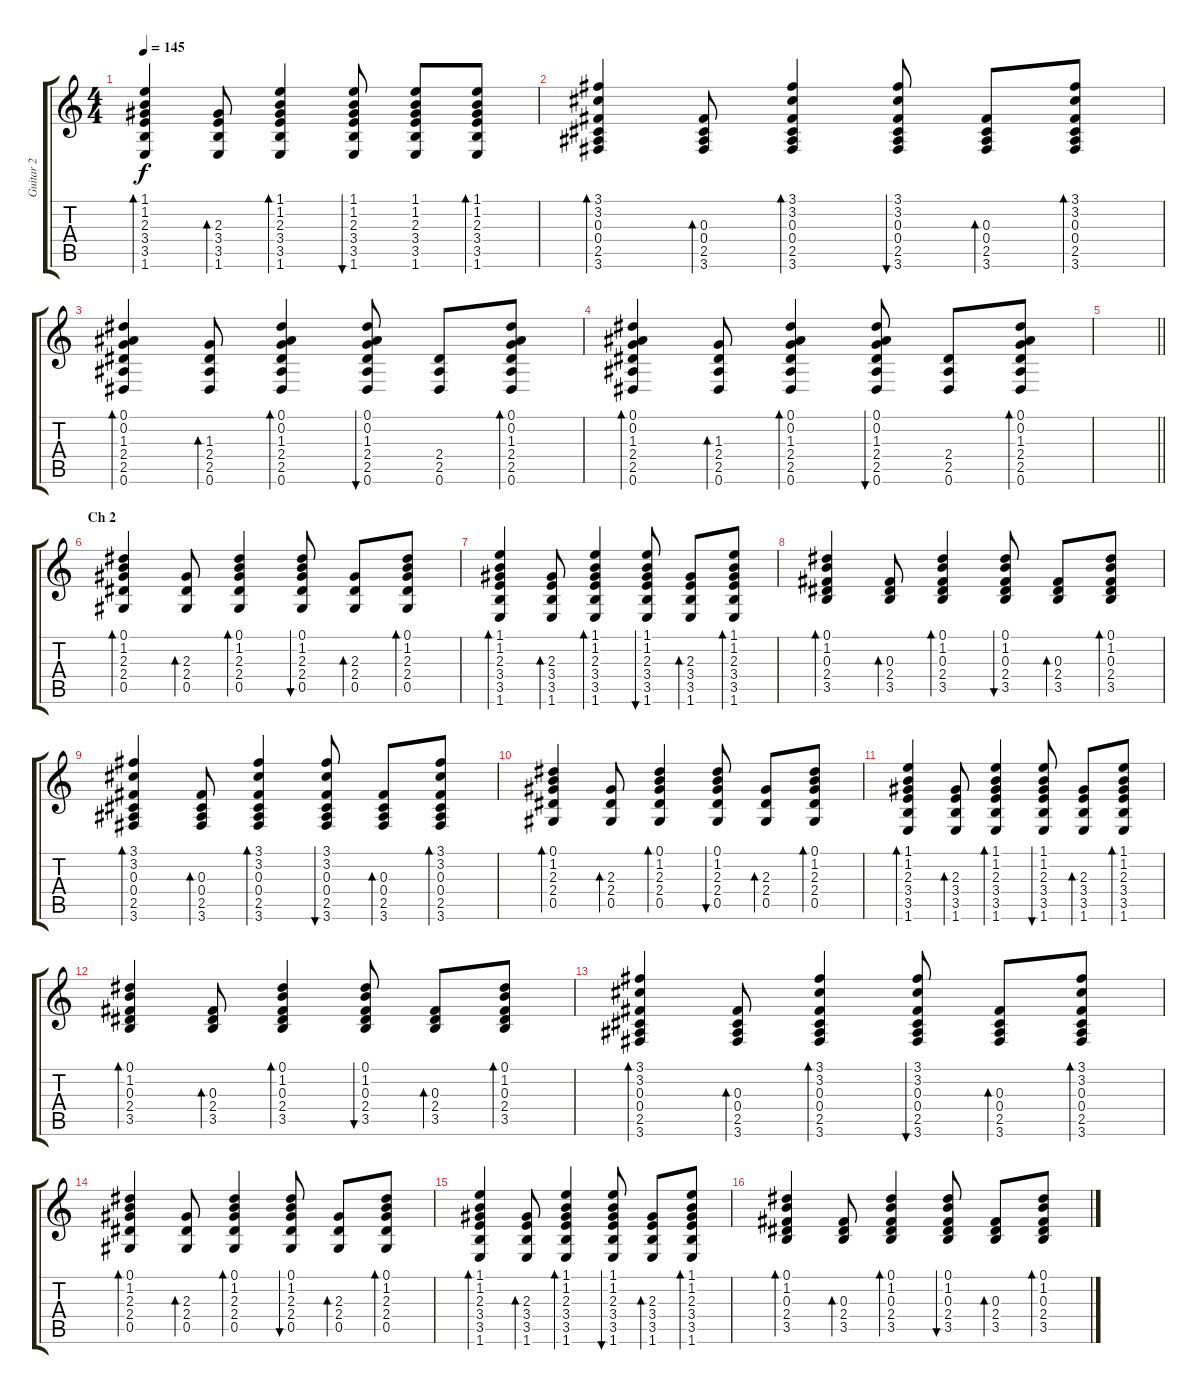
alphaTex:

\track ("Guitar 2" "Guitar 2") {instrument acousticguitarsteel}
\staff {score tabs}
\tuning (Eb4 Bb3 Gb3 Db3 Ab2 Eb2) {hide}
\ts (4 4)
\tempo 145
\clef g2
\ks c
(1.1 1.2 2.3 3.4 3.5 1.6).4{bd 60 dy f} (2.3 3.4 3.5 1.6).8{bd 60} (1.1 1.2 2.3 3.4 3.5 1.6).4{bd 60} (1.1 1.2 2.3 3.4 3.5 1.6).8{bu 60} (1.1 1.2 2.3 3.4 3.5 1.6).8 (1.1 1.2 2.3 3.4 3.5 1.6).8{bd 60} |
(3.1 3.2 0.3 0.4 2.5 3.6).4{bd 60} (0.3 0.4 2.5 3.6).8{bd 60} (3.1 3.2 0.3 0.4 2.5 3.6).4{bd 60} (3.1 3.2 0.3 0.4 2.5 3.6).8{bu 60} (0.3 0.4 2.5 3.6).8{bd 60} (3.1 3.2 0.3 0.4 2.5 3.6).8{bd 60} |
(0.1 0.2 1.3 2.4 2.5 0.6).4{bd 60} (1.3 2.4 2.5 0.6).8{bd 60} (0.1 0.2 1.3 2.4 2.5 0.6).4{bd 60} (0.1 0.2 1.3 2.4 2.5 0.6).8{bu 60} (2.4 2.5 0.6).8 (0.1 0.2 1.3 2.4 2.5 0.6).8{bd 60} |
(0.1 0.2 1.3 2.4 2.5 0.6).4{bd 60} (1.3 2.4 2.5 0.6).8{bd 60} (0.1 0.2 1.3 2.4 2.5 0.6).4{bd 60} (0.1 0.2 1.3 2.4 2.5 0.6).8{bu 60} (2.4 2.5 0.6).8 (0.1 0.2 1.3 2.4 2.5 0.6).8{bd 60} |
\barLineRight lightlight
|
\section ("" "Ch 2")
(0.1 1.2 2.3 2.4 0.5).4{bd 60 volume 13} (2.3 2.4 0.5).8{bd 60} (0.1 1.2 2.3 2.4 0.5).4{bd 60} (0.1 1.2 2.3 2.4 0.5).8{bu 60} (2.3 2.4 0.5).8{bd 60} (0.1 1.2 2.3 2.4 0.5).8{bd 60} |
(1.1 1.2 2.3 3.4 3.5 1.6).4{bd 60} (2.3 3.4 3.5 1.6).8{bd 60} (1.1 1.2 2.3 3.4 3.5 1.6).4{bd 60} (1.1 1.2 2.3 3.4 3.5 1.6).8{bu 60} (2.3 3.4 3.5 1.6).8{bd 60} (1.1 1.2 2.3 3.4 3.5 1.6).8{bd 60} |
(0.1 1.2 0.3 2.4 3.5).4{bd 60} (0.3 2.4 3.5).8{bd 60} (0.1 1.2 0.3 2.4 3.5).4{bd 60} (0.1 1.2 0.3 2.4 3.5).8{bu 60} (0.3 2.4 3.5).8{bd 60} (0.1 1.2 0.3 2.4 3.5).8{bd 60} |
(3.1 3.2 0.3 0.4 2.5 3.6).4{bd 60} (0.3 0.4 2.5 3.6).8{bd 60} (3.1 3.2 0.3 0.4 2.5 3.6).4{bd 60} (3.1 3.2 0.3 0.4 2.5 3.6).8{bu 60} (0.3 0.4 2.5 3.6).8{bd 60} (3.1 3.2 0.3 0.4 2.5 3.6).8{bd 60} |
(0.1 1.2 2.3 2.4 0.5).4{bd 60} (2.3 2.4 0.5).8{bd 60} (0.1 1.2 2.3 2.4 0.5).4{bd 60} (0.1 1.2 2.3 2.4 0.5).8{bu 60} (2.3 2.4 0.5).8{bd 60} (0.1 1.2 2.3 2.4 0.5).8{bd 60} |
(1.1 1.2 2.3 3.4 3.5 1.6).4{bd 60} (2.3 3.4 3.5 1.6).8{bd 60} (1.1 1.2 2.3 3.4 3.5 1.6).4{bd 60} (1.1 1.2 2.3 3.4 3.5 1.6).8{bu 60} (2.3 3.4 3.5 1.6).8{bd 60} (1.1 1.2 2.3 3.4 3.5 1.6).8{bd 60} |
(0.1 1.2 0.3 2.4 3.5).4{bd 60} (0.3 2.4 3.5).8{bd 60} (0.1 1.2 0.3 2.4 3.5).4{bd 60} (0.1 1.2 0.3 2.4 3.5).8{bu 60} (0.3 2.4 3.5).8{bd 60} (0.1 1.2 0.3 2.4 3.5).8{bd 60} |
(3.1 3.2 0.3 0.4 2.5 3.6).4{bd 60} (0.3 0.4 2.5 3.6).8{bd 60} (3.1 3.2 0.3 0.4 2.5 3.6).4{bd 60} (3.1 3.2 0.3 0.4 2.5 3.6).8{bu 60} (0.3 0.4 2.5 3.6).8{bd 60} (3.1 3.2 0.3 0.4 2.5 3.6).8{bd 60} |
(0.1 1.2 2.3 2.4 0.5).4{bd 60} (2.3 2.4 0.5).8{bd 60} (0.1 1.2 2.3 2.4 0.5).4{bd 60} (0.1 1.2 2.3 2.4 0.5).8{bu 60} (2.3 2.4 0.5).8{bd 60} (0.1 1.2 2.3 2.4 0.5).8{bd 60} |
(1.1 1.2 2.3 3.4 3.5 1.6).4{bd 60} (2.3 3.4 3.5 1.6).8{bd 60} (1.1 1.2 2.3 3.4 3.5 1.6).4{bd 60} (1.1 1.2 2.3 3.4 3.5 1.6).8{bu 60} (2.3 3.4 3.5 1.6).8{bd 60} (1.1 1.2 2.3 3.4 3.5 1.6).8{bd 60} |
(0.1 1.2 0.3 2.4 3.5).4{bd 60} (0.3 2.4 3.5).8{bd 60} (0.1 1.2 0.3 2.4 3.5).4{bd 60} (0.1 1.2 0.3 2.4 3.5).8{bu 60} (0.3 2.4 3.5).8{bd 60} (0.1 1.2 0.3 2.4 3.5).8{bd 60}
